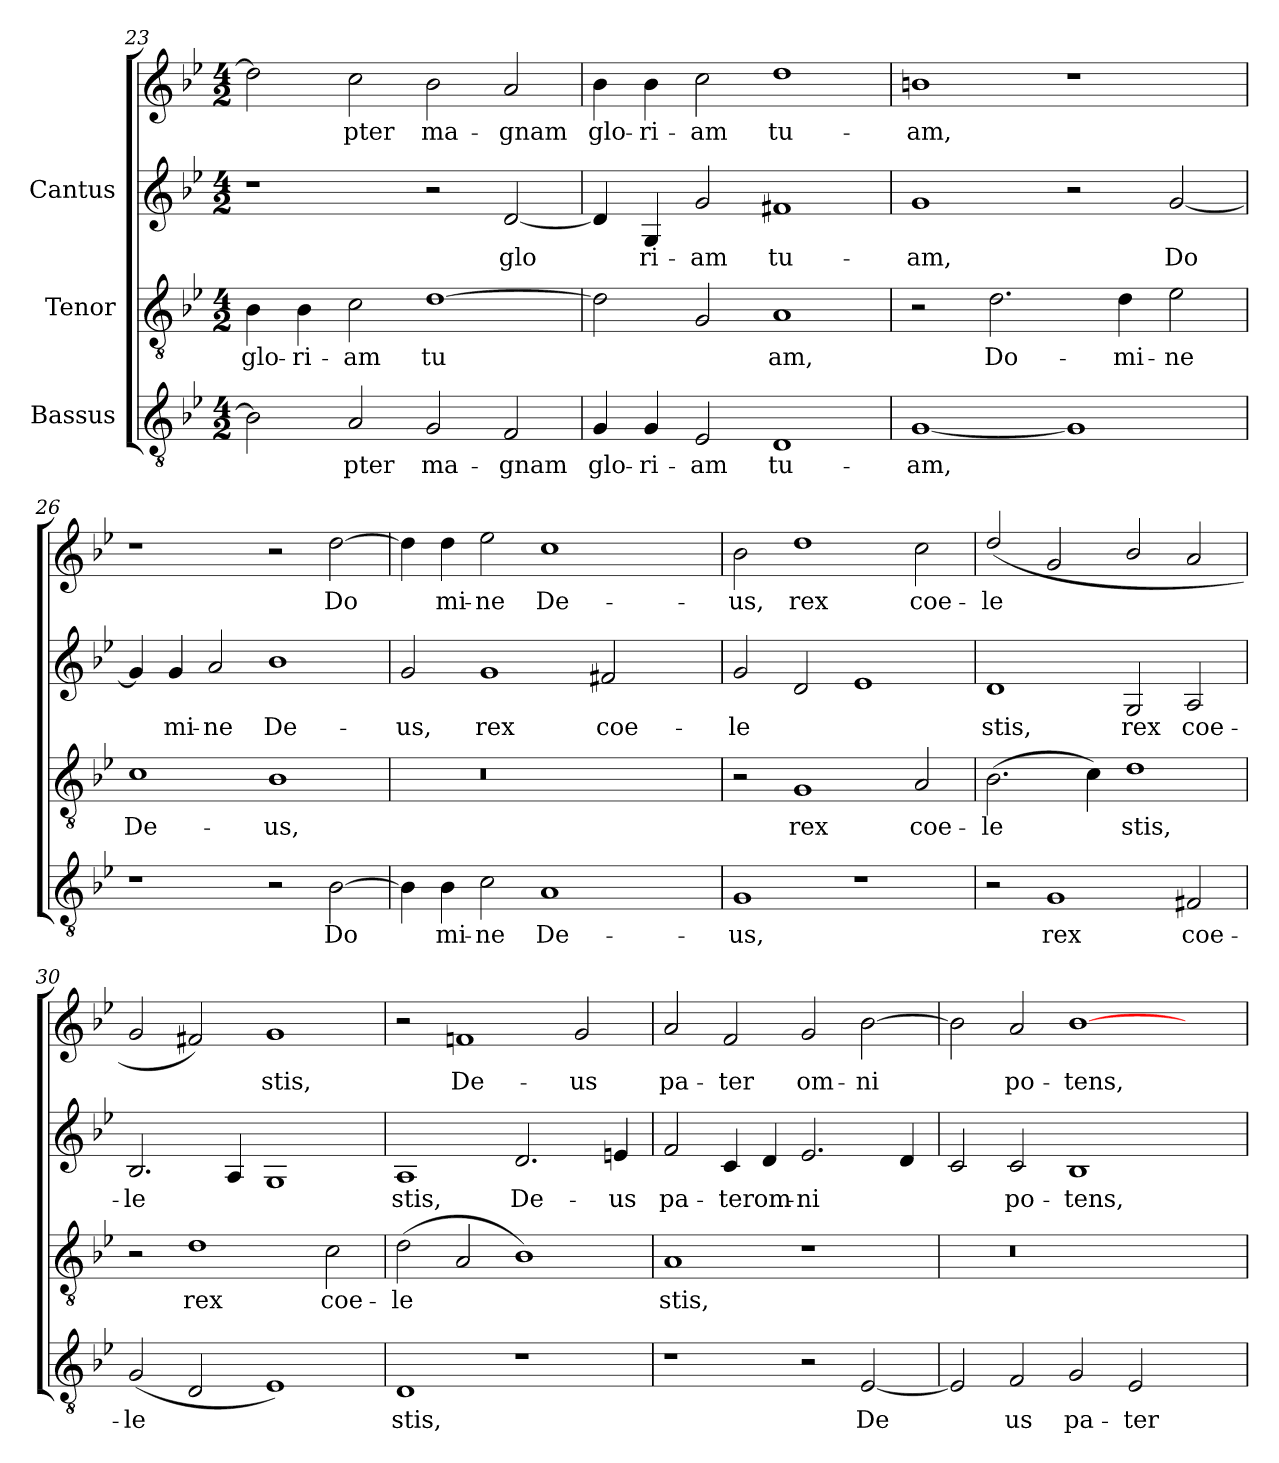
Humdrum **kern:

**kern	**text	**kern	**text	**kern	**text	**kern	**text
*part3	*part3	*part2	*part2	*part1	*part1	*part1	*part1
*staff4	*staff4	*staff3	*staff3	*staff2	*staff2	*staff1	*staff1
*I"Bassus	*	*I"Tenor	*	*I"Cantus	*	*	*
!!LO:LB:g=z
*clefGv2	*	*clefGv2	*	*clefG2	*	*clefG2	*
*k[b-e-]	*	*k[b-e-]	*	*k[b-e-]	*	*k[b-e-]	*
*B-:	*	*B-:	*	*B-:	*	*B-:	*
*M4/2	*	*M4/2	*	*M4/2	*	*M4/2	*
=23	=23	=23	=23	=23	=23	=23	=23
!	!LO:LY:b:cj	!	!LO:LY:b:cj	!	!	!	!LO:LY:b
2B-\]	-	4B-\	glo-	1r	.	2dd\]	.
!	!	!	!LO:LY:b:cj	!	!	!	!
.	.	4B-\	-ri-	.	.	.	.
!	!LO:LY:b:cj	!	!LO:LY:b:cj	!	!	!	!LO:LY:b
2A/	pter	2c\	-am	.	.	2cc\	pter
!	!LO:LY:b:cj	!	!LO:LY:b:cj	!	!	!	!LO:LY:b
2G/	ma-	[>1d	tu-	2r	.	2b-\	ma-
!	!LO:LY:b:cj	!	!	!	!LO:LY:b:cj	!	!LO:LY:b
2F/	-gnam	.	.	[<2d/	glo-	2a/	-gnam
=24	=24	=24	=24	=24	=24	=24	=24
!	!LO:LY:b:cj	!	!LO:LY:b:cj	!	!LO:LY:b:cj	!	!LO:LY:b
4G/	glo-	2d\]	-	4d/]	-	4b-\	-glo-
!	!LO:LY:b:cj	!	!	!	!LO:LY:b:cj	!	!LO:LY:b
4G/	-ri-	.	.	4G/	ri-	4b-\	-ri-
!	!LO:LY:b:cj	!	!LO:LY:b:cj	!	!LO:LY:b:cj	!	!LO:LY:b
2E-/	-am	2G/	.	2g/	-am	2cc\	-am
!	!LO:LY:b:cj	!	!LO:LY:b:cj	!	!LO:LY:b:cj	!	!LO:LY:b
1D	tu-	1A	am,	1f#X	tu-	1dd	tu-
=25	=25	=25	=25	=25	=25	=25	=25
!	!LO:LY:b:cj	!	!	!	!LO:LY:b:cj	!	!LO:LY:b
[<1G	-am,	2r	.	1g	am,	1bn	-am,
!	!	!	!LO:LY:b:cj	!	!	!	!
.	.	2.d\	Do-	.	.	.	.
!	!LO:LY:b:cj	!	!	!	!	!	!
1G]	.	.	.	2r	.	1r	.
!	!	!	!LO:LY:b:cj	!	!	!	!
.	.	4d\	-mi-	.	.	.	.
!	!	!	!LO:LY:b:cj	!	!LO:LY:b:cj	!	!
.	.	2e-\	-ne	[<2g/	Do-	.	.
=26	=26	=26	=26	=26	=26	=26	=26
!	!	!	!LO:LY:b:cj	!	!LO:LY:b:cj	!	!
1r	.	1c	De-	4g/]	-	1r	.
!	!	!	!	!	!LO:LY:b:cj	!	!
.	.	.	.	4g/	mi-	.	.
!	!	!	!	!	!LO:LY:b:cj	!	!
.	.	.	.	2a/	-ne	.	.
!	!	!	!LO:LY:b:cj	!	!LO:LY:b:cj	!	!
2r	.	1B-	-us,	1b-	De-	2r	.
!	!LO:LY:b:cj	!	!	!	!	!	!LO:LY:b
[>2B-\	Do-	.	.	.	.	[>2dd\	-Do-
!!LO:PB:g=z
=27	=27	=27	=27	=27	=27	=27	=27
!	!LO:LY:b:cj	!	!	!	!LO:LY:b:cj	!	!LO:LY:b
4B-\]	-	2ryy	.	2g/	-us,	4dd\]	-
!	!LO:LY:b:cj	!	!	!	!	!	!LO:LY:b
4B-\	mi-	.	.	.	.	4dd\	mi-
!	!LO:LY:b:cj	!	!	!	!LO:LY:b:cj	!	!LO:LY:b
2c\	-ne	0r	.	1g	rex	2ee-\	-ne
!	!LO:LY:b:cj	!	!	!	!	!	!LO:LY:b
1A	De-	.	.	.	.	1cc	De-
!	!	!	!	!	!LO:LY:b:cj	!	!
.	.	.	.	2f#X/	coe-	.	.
2ryy	.	.	.	2ryy	.	2ryy	.
=28	=28	=28	=28	=28	=28	=28	=28
!	!LO:LY:b:cj	!	!	!	!LO:LY:b:cj	!	!LO:LY:b
1G	-us,	2r	.	2g/	-le-	2b-\	-us,
!	!	!	!LO:LY:b:cj	!	!LO:LY:b:cj	!	!LO:LY:b
.	.	1G	rex	2d/	--	1dd	rex
!	!	!	!	!	!LO:LY:b:cj	!	!
1r	.	.	.	1e-	--	.	.
!	!	!	!LO:LY:b:cj	!	!	!	!LO:LY:b
.	.	2A/	coe-	.	.	2cc\	coe-
=29	=29	=29	=29	=29	=29	=29	=29
!	!	!	!LO:LY:b:cj	!	!LO:LY:b:cj	!	!LO:LY:b
2r	.	(>2.B-\	-le-	1d	-stis,	(<2dd/	-le-
!	!LO:LY:b:cj	!	!	!	!	!	!LO:LY:b
1G	rex	.	.	.	.	2g/	--
!	!	!	!LO:LY:b:cj	!	!	!	!
.	.	4c\)	-	.	.	.	.
!	!	!	!LO:LY:b:cj	!	!LO:LY:b:cj	!	!LO:LY:b
.	.	1d	stis,	2G/	rex	2b-/	--
!	!LO:LY:b:cj	!	!	!	!LO:LY:b:cj	!	!LO:LY:b
2F#X/	coe-	.	.	2A/	coe-	2a/	--
=30	=30	=30	=30	=30	=30	=30	=30
!	!LO:LY:b:cj	!	!	!	!LO:LY:b:cj	!	!LO:LY:b
(<2G/	-le-	2r	.	2.B-/	le-	2g/	-
!	!LO:LY:b:cj	!	!LO:LY:b:cj	!	!	!	!LO:LY:b
2D/	--	1d	rex	.	.	2f#X/)	.
!	!	!	!	!	!LO:LY:b:cj	!	!
.	.	.	.	4A/	--	.	.
!	!LO:LY:b:cj	!	!	!	!LO:LY:b:cj	!	!LO:LY:b
1E-)	--	.	.	1G	--	1g	stis,
!	!	!	!LO:LY:b:cj	!	!	!	!
.	.	2c\	coe-	.	.	.	.
!!LO:LB:g=z
=31	=31	=31	=31	=31	=31	=31	=31
!	!LO:LY:b:cj	!	!LO:LY:b:cj	!	!LO:LY:b:cj	!	!
1D	-stis,	(>2d\	-le-	1A	stis,	2r	.
!	!	!	!LO:LY:b:cj	!	!	!	!LO:LY:b
.	.	2A/	--	.	.	1fn	-De-
!	!	!	!LO:LY:b:cj	!	!LO:LY:b:cj	!	!
1r	.	1B-)	--	2.d/	De-	.	.
!	!	!	!	!	!	!	!LO:LY:b
.	.	.	.	.	.	2g/	-us
!	!	!	!	!	!LO:LY:b:cj	!	!
.	.	.	.	4en/	-us	.	.
=32	=32	=32	=32	=32	=32	=32	=32
!	!	!	!LO:LY:b:cj	!	!LO:LY:b:cj	!	!LO:LY:b
1r	.	1A	-stis,	2f/	-pa-	2a/	pa-
!	!	!	!	!	!LO:LY:b:cj	!	!LO:LY:b
.	.	.	.	4c/	-ter	2f/	-ter
!	!	!	!	!	!LO:LY:b:cj	!	!
.	.	.	.	4d/	om-	.	.
!	!	!	!	!	!LO:LY:b:cj	!	!LO:LY:b
2r	.	1r	.	2.e-/	-ni-	2g/	om-
!	!LO:LY:b:cj	!	!	!	!	!	!LO:LY:b
[<2E-/	De-	.	.	.	.	[>2b-\	-ni-
!	!	!	!	!	!LO:LY:b:cj	!	!
.	.	.	.	4d/	--	.	.
=33	=33	=33	=33	=33	=33	=33	=33
!	!LO:LY:b:cj	!	!	!	!LO:LY:b:cj	!	!LO:LY:b
2E-/]	-	2ryy	.	2c/	.	2b-\]	-
!	!LO:LY:b:cj	!	!	!	!LO:LY:b:cj	!	!LO:LY:b
2F/	us	0r	.	2c/	po-	2a/	po-
!	!LO:LY:b:cj	!	!	!	!LO:LY:b:cj	!	!LO:LY:b
2G/	pa-	.	.	1B-	-tens,	[>1b-	-tens,
!	!LO:LY:b:cj	!	!	!	!	!	!
2E-/	-ter	.	.	.	.	.	.
2ryy	.	.	.	2ryy	.	2ryy	.
=	=	=	=	=	=	=	=
*-	*-	*-	*-	*-	*-	*-	*-
